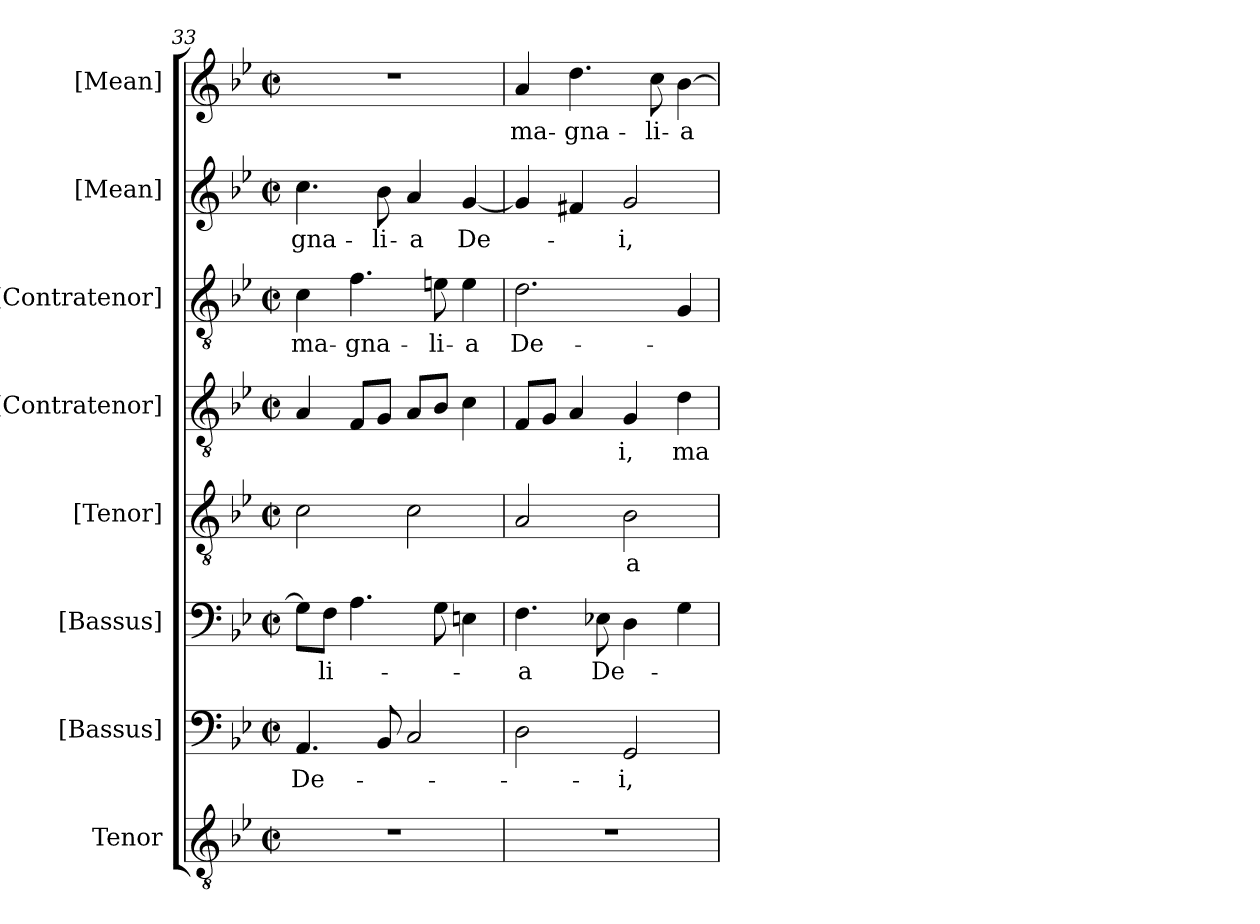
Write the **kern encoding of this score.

**kern	**kern	**text	**kern	**text	**kern	**text	**kern	**text	**kern	**text	**kern	**text	**kern	**text
*part8	*part7	*part7	*part6	*part6	*part5	*part5	*part4	*part4	*part3	*part3	*part2	*part2	*part1	*part1
*staff8	*staff7	*staff7	*staff6	*staff6	*staff5	*staff5	*staff4	*staff4	*staff3	*staff3	*staff2	*staff2	*staff1	*staff1
*I"Tenor	*I"[Bassus]	*	*I"[Bassus]	*	*I"[Tenor]	*	*I"[Contratenor]	*	*I"[Contratenor]	*	*I"[Mean]	*	*I"[Mean]	*
*	*I'B.	*	*I'B.	*	*	*	*I'T.	*	*I'T.	*	*I'M.	*	*I'M.	*
*clefGv2	*clefF4	*	*clefF4	*	*clefGv2	*	*clefGv2	*	*clefGv2	*	*clefG2	*	*clefG2	*
*ITrd7c12	*	*	*	*	*ITrd7c12	*	*ITrd7c12	*	*ITrd7c12	*	*	*	*	*
*k[b-e-]	*k[b-e-]	*	*k[b-e-]	*	*k[b-e-]	*	*k[b-e-]	*	*k[b-e-]	*	*k[b-e-]	*	*k[b-e-]	*
*g:	*g:	*	*g:	*	*g:	*	*g:	*	*g:	*	*g:	*	*g:	*
*M2/2	*M2/2	*	*M2/2	*	*M2/2	*	*M2/2	*	*M2/2	*	*M2/2	*	*M2/2	*
*met(c|)	*met(c|)	*	*met(c|)	*	*met(c|)	*	*met(c|)	*	*met(c|)	*	*met(c|)	*	*met(c|)	*
=33	=33	=33	=33	=33	=33	=33	=33	=33	=33	=33	=33	=33	=33	=33
!	!	!LO:LY:b:color=#000000	!	!	!	!	!	!	!	!	!	!	!	!
!	!	!	!	!	!	!	!	!	!	!LO:LY:b:color=#000000	!	!	!	!
!	!	!	!	!	!	!	!	!	!	!	!	!LO:LY:b:color=#000000	!	!
1r	4.AAi/	De-	8Gi\L]	.	2Ci\	.	4AAi/	.	4Ci\	ma-	4.cci\	-gna-	1r	.
!	!	!	!	!LO:LY:b:color=#000000	!	!	!	!	!	!	!	!	!	!
.	.	.	8Fi\J	-li-	.	.	.	.	.	.	.	.	.	.
!	!	!	!	!	!	!	!	!	!	!LO:LY:b:color=#000000	!	!	!	!
.	.	.	4.Ai\	.	.	.	8FFi/L	.	4.Fi\	-gna-	.	.	.	.
!	!	!	!	!	!	!	!	!	!	!	!	!LO:LY:b:color=#000000	!	!
.	8BB-i/	.	.	.	.	.	8GGi/J	.	.	.	8b-i\	-li-	.	.
!	!	!	!	!	!	!	!	!	!	!	!	!LO:LY:b:color=#000000	!	!
.	2Ci/	.	.	.	2Ci\	.	8AAi/L	.	.	.	4ai/	-a	.	.
!	!	!	!	!	!	!	!	!	!	!LO:LY:b:color=#000000	!	!	!	!
.	.	.	8Gi\	.	.	.	8BB-i/J	.	8Eni\	-li-	.	.	.	.
!	!	!	!	!	!	!	!	!	!	!LO:LY:b:color=#000000	!	!	!	!
!	!	!	!	!	!	!	!	!	!	!	!	!LO:LY:b:color=#000000	!	!
.	.	.	4Eni\	.	.	.	4Ci\	.	4Ei\	-a	[4gi/	De-	.	.
=34	=34	=34	=34	=34	=34	=34	=34	=34	=34	=34	=34	=34	=34	=34
!	!	!	!	!LO:LY:b:color=#000000	!	!	!	!	!	!	!	!	!	!
!	!	!	!	!	!	!	!	!	!	!LO:LY:b:color=#000000	!	!	!	!
!	!	!	!	!	!	!	!	!	!	!	!	!	!	!LO:LY:b:color=#000000
1r	2Di\	.	4.Fi\	-a	2AAi/	.	8FFi/L	.	2.Di\	De-	4gi/]	.	4ai/	ma-
.	.	.	.	.	.	.	8GGi/J	.	.	.	.	.	.	.
!	!	!	!	!	!	!	!	!	!	!	!	!	!	!LO:LY:b:color=#000000
.	.	.	.	.	.	.	4AAi/	.	.	.	4f#Xi/	.	4.ddi\	-gna-
!	!	!	!	!LO:LY:b:color=#000000	!	!	!	!	!	!	!	!	!	!
.	.	.	8E-Xi\	De-	.	.	.	.	.	.	.	.	.	.
!	!	!LO:LY:b:color=#000000	!	!	!	!	!	!	!	!	!	!	!	!
!	!	!	!	!	!	!LO:LY:b:color=#000000	!	!	!	!	!	!	!	!
!	!	!	!	!	!	!	!	!LO:LY:b:color=#000000	!	!	!	!	!	!
!	!	!	!	!	!	!	!	!	!	!	!	!LO:LY:b:color=#000000	!	!
.	2GGi/	-i,	4Di\	.	2BB-i\	-a	4GGi/	-i,	.	.	2gi/	-i,	.	.
!	!	!	!	!	!	!	!	!	!	!	!	!	!	!LO:LY:b:color=#000000
.	.	.	.	.	.	.	.	.	.	.	.	.	8cci\	-li-
!	!	!	!	!	!	!	!	!LO:LY:b:color=#000000	!	!	!	!	!	!
!	!	!	!	!	!	!	!	!	!	!	!	!	!	!LO:LY:b:color=#000000
.	.	.	4Gi\	.	.	.	4Di\	ma-	4GGi/	.	.	.	[4b-i\	-a
=	=	=	=	=	=	=	=	=	=	=	=	=	=	=
*-	*-	*-	*-	*-	*-	*-	*-	*-	*-	*-	*-	*-	*-	*-
